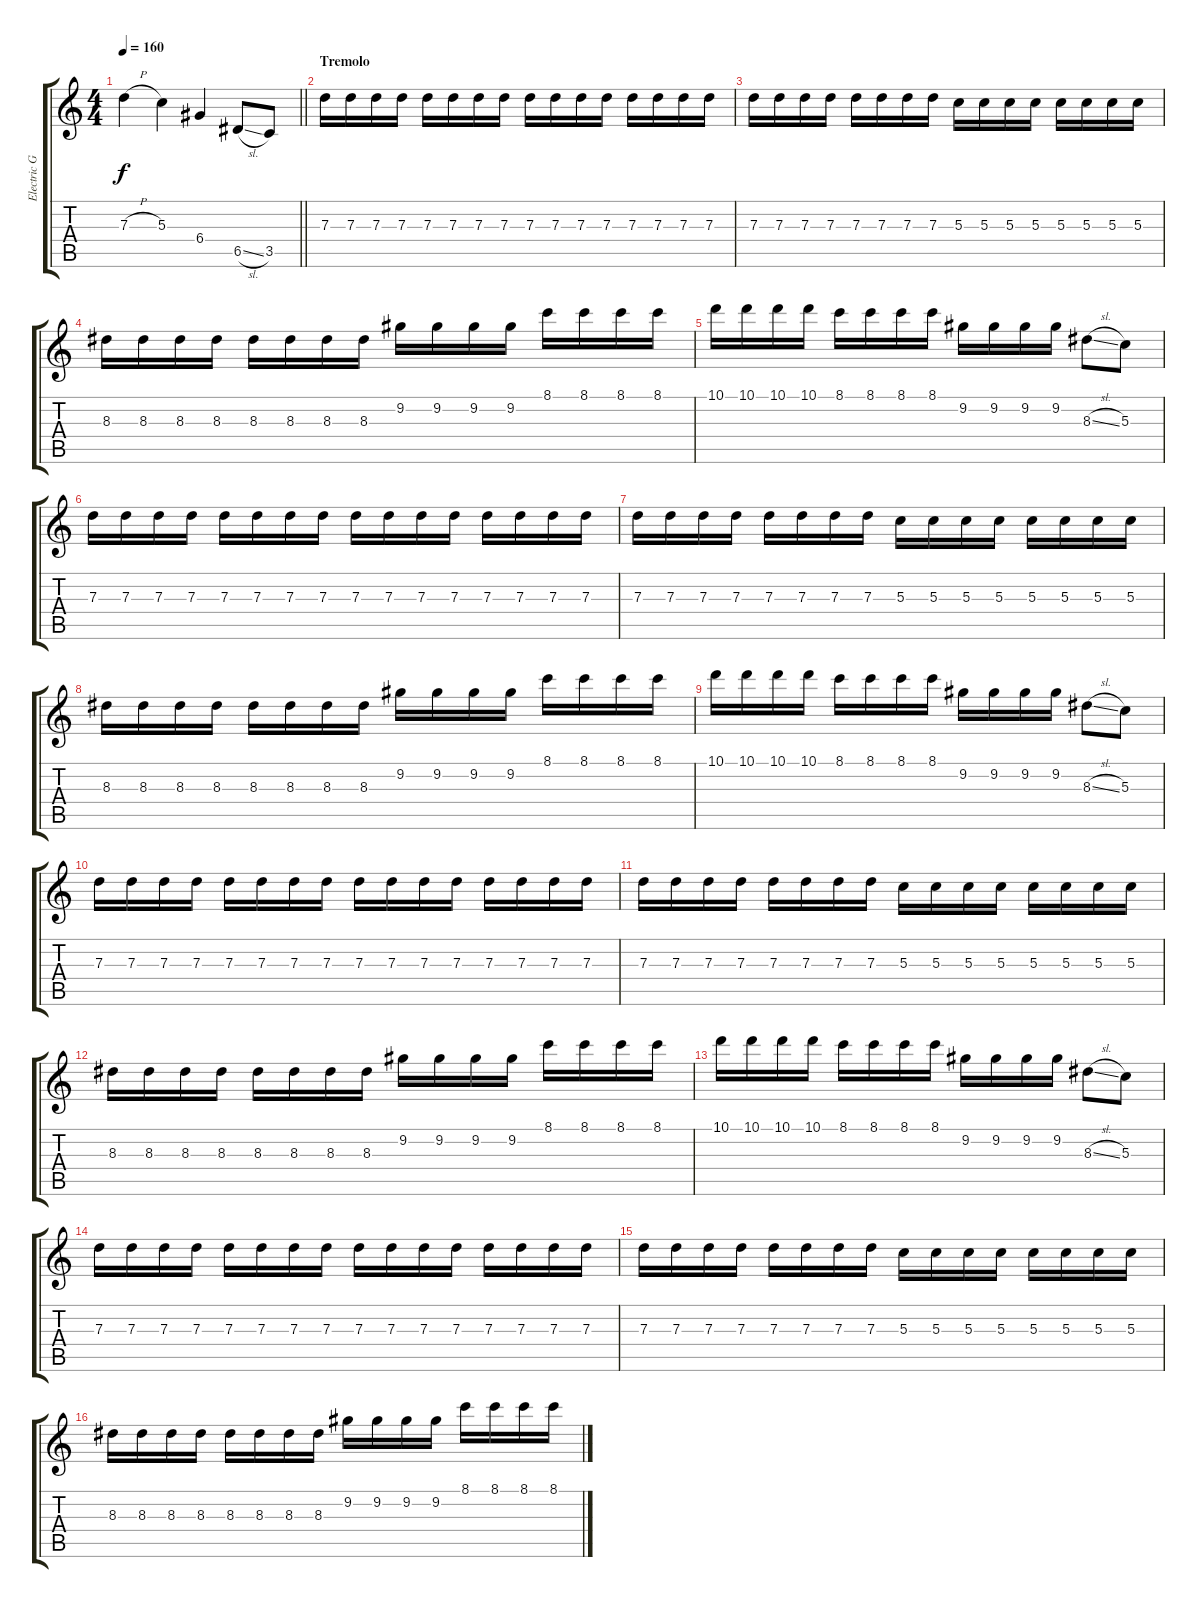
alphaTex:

\track ("Electric Guitar" "Electric G") {instrument distortionguitar}
\staff {score tabs}
\tuning (E4 B3 G3 D3 A2 E2) {hide}
\ts (4 4)
\tempo 160
\clef g2
\barLineRight lightlight
\ks c
7.3{h}.4{dy f} 5.3.4 6.4.4 6.5{sl}.8 3.5.8 |
\section ("" "Tremolo")
7.3.16 7.3.16 7.3.16 7.3.16 7.3.16 7.3.16 7.3.16 7.3.16 7.3.16 7.3.16 7.3.16 7.3.16 7.3.16 7.3.16 7.3.16 7.3.16 |
7.3.16 7.3.16 7.3.16 7.3.16 7.3.16 7.3.16 7.3.16 7.3.16 5.3.16 5.3.16 5.3.16 5.3.16 5.3.16 5.3.16 5.3.16 5.3.16 |
8.3.16 8.3.16 8.3.16 8.3.16 8.3.16 8.3.16 8.3.16 8.3.16 9.2.16 9.2.16 9.2.16 9.2.16 8.1.16 8.1.16 8.1.16 8.1.16 |
10.1.16 10.1.16 10.1.16 10.1.16 8.1.16 8.1.16 8.1.16 8.1.16 9.2.16 9.2.16 9.2.16 9.2.16 8.3{sl}.8 5.3.8 |
7.3.16 7.3.16 7.3.16 7.3.16 7.3.16 7.3.16 7.3.16 7.3.16 7.3.16 7.3.16 7.3.16 7.3.16 7.3.16 7.3.16 7.3.16 7.3.16 |
7.3.16 7.3.16 7.3.16 7.3.16 7.3.16 7.3.16 7.3.16 7.3.16 5.3.16 5.3.16 5.3.16 5.3.16 5.3.16 5.3.16 5.3.16 5.3.16 |
8.3.16 8.3.16 8.3.16 8.3.16 8.3.16 8.3.16 8.3.16 8.3.16 9.2.16 9.2.16 9.2.16 9.2.16 8.1.16 8.1.16 8.1.16 8.1.16 |
10.1.16 10.1.16 10.1.16 10.1.16 8.1.16 8.1.16 8.1.16 8.1.16 9.2.16 9.2.16 9.2.16 9.2.16 8.3{sl}.8 5.3.8 |
7.3.16 7.3.16 7.3.16 7.3.16 7.3.16 7.3.16 7.3.16 7.3.16 7.3.16 7.3.16 7.3.16 7.3.16 7.3.16 7.3.16 7.3.16 7.3.16 |
7.3.16 7.3.16 7.3.16 7.3.16 7.3.16 7.3.16 7.3.16 7.3.16 5.3.16 5.3.16 5.3.16 5.3.16 5.3.16 5.3.16 5.3.16 5.3.16 |
8.3.16 8.3.16 8.3.16 8.3.16 8.3.16 8.3.16 8.3.16 8.3.16 9.2.16 9.2.16 9.2.16 9.2.16 8.1.16 8.1.16 8.1.16 8.1.16 |
10.1.16 10.1.16 10.1.16 10.1.16 8.1.16 8.1.16 8.1.16 8.1.16 9.2.16 9.2.16 9.2.16 9.2.16 8.3{sl}.8 5.3.8 |
7.3.16 7.3.16 7.3.16 7.3.16 7.3.16 7.3.16 7.3.16 7.3.16 7.3.16 7.3.16 7.3.16 7.3.16 7.3.16 7.3.16 7.3.16 7.3.16 |
7.3.16 7.3.16 7.3.16 7.3.16 7.3.16 7.3.16 7.3.16 7.3.16 5.3.16 5.3.16 5.3.16 5.3.16 5.3.16 5.3.16 5.3.16 5.3.16 |
8.3.16 8.3.16 8.3.16 8.3.16 8.3.16 8.3.16 8.3.16 8.3.16 9.2.16 9.2.16 9.2.16 9.2.16 8.1.16 8.1.16 8.1.16 8.1.16
